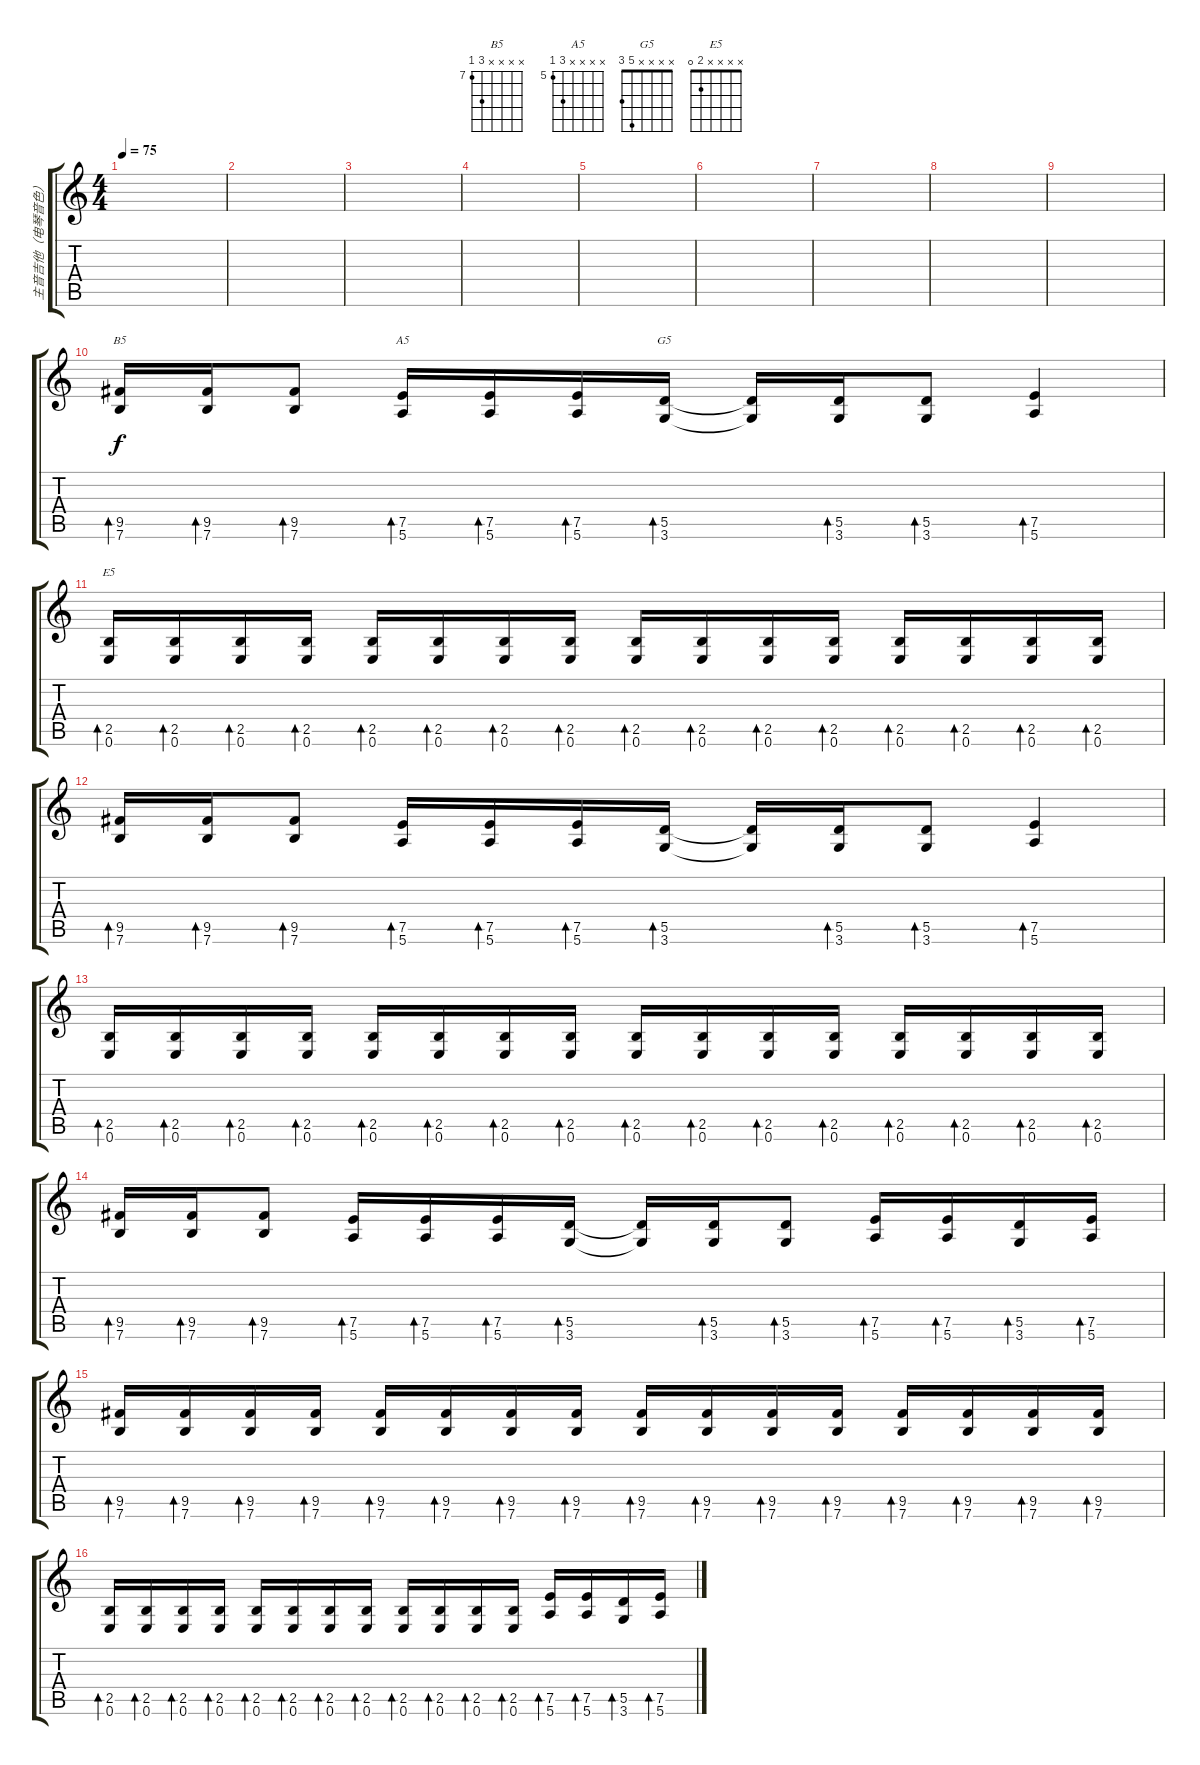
\track ("主音吉他（电琴音色）" "主音吉他（电琴音色）") {instrument distortionguitar}
\staff {score tabs}
\tuning (E4 B3 G3 D3 A2 E2) {hide}
\chord ("B5" x x x x 9 7) {firstfret 7}
\chord ("A5" x x x x 7 5) {firstfret 5}
\chord ("G5" x x x x 5 3)
\chord ("E5" x x x x 2 0)
\ts (4 4)
\tempo 75
\clef g2
\ks c
|
|
|
|
|
|
|
|
|
(9.5 7.6).16{bd 60 ch "B5"} (9.5 7.6).16{bd 60} (9.5 7.6).8{bd 60} (7.5 5.6).16{bd 60 ch "A5"} (7.5 5.6).16{bd 60} (7.5 5.6).16{bd 60} (5.5 3.6).16{bd 60 ch "G5"} (5.5{t} 3.6{t}).16 (5.5 3.6).16{bd 60} (5.5 3.6).8{bd 60} (7.5 5.6).4{bd 60} |
(2.5 0.6).16{bd 60 ch "E5"} (2.5 0.6).16{bd 60} (2.5 0.6).16{bd 60} (2.5 0.6).16{bd 60} (2.5 0.6).16{bd 60} (2.5 0.6).16{bd 60} (2.5 0.6).16{bd 60} (2.5 0.6).16{bd 60} (2.5 0.6).16{bd 60} (2.5 0.6).16{bd 60} (2.5 0.6).16{bd 60} (2.5 0.6).16{bd 60} (2.5 0.6).16{bd 60} (2.5 0.6).16{bd 60} (2.5 0.6).16{bd 60} (2.5 0.6).16{bd 60} |
(9.5 7.6).16{bd 60} (9.5 7.6).16{bd 60} (9.5 7.6).8{bd 60} (7.5 5.6).16{bd 60} (7.5 5.6).16{bd 60} (7.5 5.6).16{bd 60} (5.5 3.6).16{bd 60} (5.5{t} 3.6{t}).16 (5.5 3.6).16{bd 60} (5.5 3.6).8{bd 60} (7.5 5.6).4{bd 60} |
(2.5 0.6).16{bd 60} (2.5 0.6).16{bd 60} (2.5 0.6).16{bd 60} (2.5 0.6).16{bd 60} (2.5 0.6).16{bd 60} (2.5 0.6).16{bd 60} (2.5 0.6).16{bd 60} (2.5 0.6).16{bd 60} (2.5 0.6).16{bd 60} (2.5 0.6).16{bd 60} (2.5 0.6).16{bd 60} (2.5 0.6).16{bd 60} (2.5 0.6).16{bd 60} (2.5 0.6).16{bd 60} (2.5 0.6).16{bd 60} (2.5 0.6).16{bd 60} |
(9.5 7.6).16{bd 60} (9.5 7.6).16{bd 60} (9.5 7.6).8{bd 60} (7.5 5.6).16{bd 60} (7.5 5.6).16{bd 60} (7.5 5.6).16{bd 60} (5.5 3.6).16{bd 60} (5.5{t} 3.6{t}).16 (5.5 3.6).16{bd 60} (5.5 3.6).8{bd 60} (7.5 5.6).16{bd 60} (7.5 5.6).16{bd 60} (5.5 3.6).16{bd 60} (7.5 5.6).16{bd 60} |
(9.5 7.6).16{bd 60} (9.5 7.6).16{bd 60} (9.5 7.6).16{bd 60} (9.5 7.6).16{bd 60} (9.5 7.6).16{bd 60} (9.5 7.6).16{bd 60} (9.5 7.6).16{bd 60} (9.5 7.6).16{bd 60} (9.5 7.6).16{bd 60} (9.5 7.6).16{bd 60} (9.5 7.6).16{bd 60} (9.5 7.6).16{bd 60} (9.5 7.6).16{bd 60} (9.5 7.6).16{bd 60} (9.5 7.6).16{bd 60} (9.5 7.6).16{bd 60} |
(2.5 0.6).16{bd 60} (2.5 0.6).16{bd 60} (2.5 0.6).16{bd 60} (2.5 0.6).16{bd 60} (2.5 0.6).16{bd 60} (2.5 0.6).16{bd 60} (2.5 0.6).16{bd 60} (2.5 0.6).16{bd 60} (2.5 0.6).16{bd 60} (2.5 0.6).16{bd 60} (2.5 0.6).16{bd 60} (2.5 0.6).16{bd 60} (7.5 5.6).16{bd 60} (7.5 5.6).16{bd 60} (5.5 3.6).16{bd 60} (7.5 5.6).16{bd 60}
